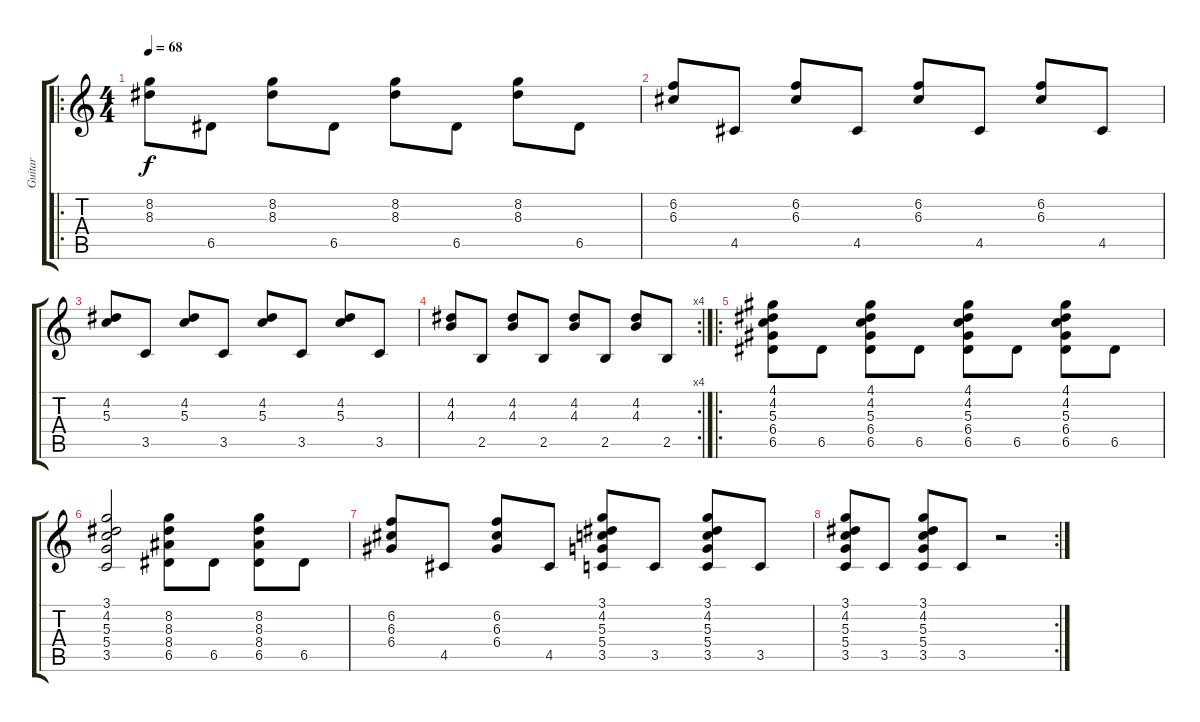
\track ("Guitar" "Guitar") {instrument acousticguitarnylon}
\staff {score tabs}
\tuning (E4 B3 G3 D3 A2 E2) {hide}
\ro
\ts (4 4)
\tempo 68
\clef g2
\ks c
(8.2 8.3).8{dy f instrument acousticguitarnylon} 6.5.8 (8.2 8.3).8 6.5.8 (8.2 8.3).8 6.5.8 (8.2 8.3).8 6.5.8 |
(6.2 6.3).8 4.5.8 (6.2 6.3).8 4.5.8 (6.2 6.3).8 4.5.8 (6.2 6.3).8 4.5.8 |
(4.2 5.3).8 3.5.8 (4.2 5.3).8 3.5.8 (4.2 5.3).8 3.5.8 (4.2 5.3).8 3.5.8 |
\rc 4
(4.2 4.3).8 2.5.8 (4.2 4.3).8 2.5.8 (4.2 4.3).8 2.5.8 (4.2 4.3).8 2.5.8 |
\ro
(4.1 4.2 5.3 6.4 6.5).8 6.5.8 (4.1 4.2 5.3 6.4 6.5).8 6.5.8 (4.1 4.2 5.3 6.4 6.5).8 6.5.8 (4.1 4.2 5.3 6.4 6.5).8 6.5.8 |
(3.1 4.2 5.3 5.4 3.5).2 (8.2 8.3 8.4 6.5).8 6.5.8 (8.2 8.3 8.4 6.5).8 6.5.8 |
(6.2 6.3 6.4).8 4.5.8 (6.2 6.3 6.4).8 4.5.8 (3.1 4.2 5.3 5.4 3.5).8 3.5.8 (3.1 4.2 5.3 5.4 3.5).8 3.5.8 |
\rc 2
(3.1 4.2 5.3 5.4 3.5).8 3.5.8 (3.1 4.2 5.3 5.4 3.5).8 3.5.8 r.2
